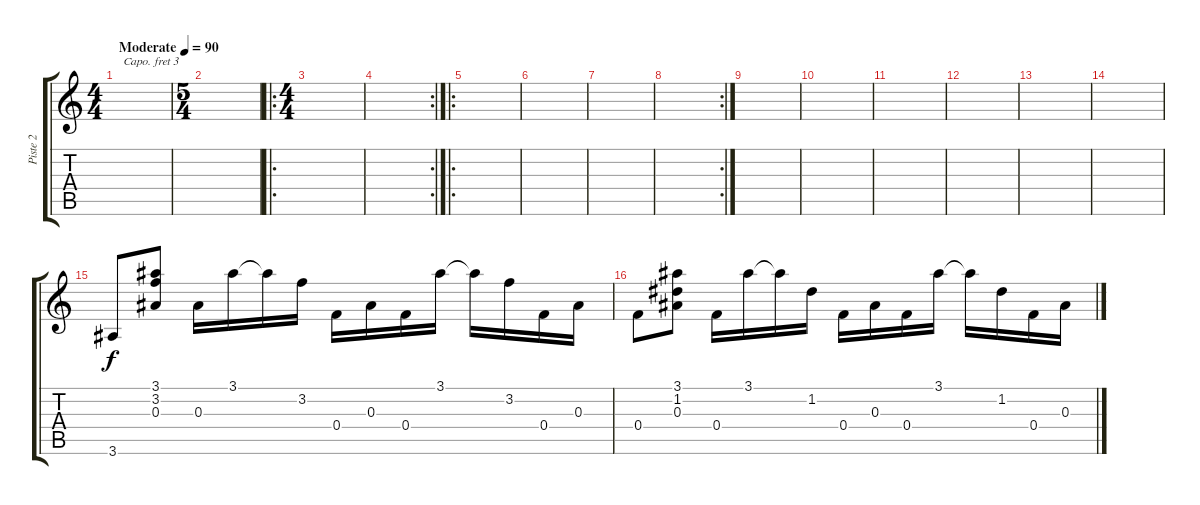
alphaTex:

\track ("Piste 2" "Piste 2") {instrument acousticguitarsteel}
\staff {score tabs}
\capo 3
\tuning (E4 B3 G3 D3 A2 E2) {hide}
\ts (4 4)
\tempo (90 "Moderate")
\clef g2
\ks c
|
\ts (5 4)
|
\ro
\ts (4 4)
|
\rc 2
|
\ro
|
|
|
\rc 2
|
|
|
|
|
|
|
3.6.8 (3.1 3.2 0.3).8 0.3.16 3.1.16 3.1{t}.16 3.2.16 0.4.16 0.3.16 0.4.16 3.1.16 3.1{t}.16 3.2.16 0.4.16 0.3.16 |
0.4.8 (3.1 1.2 0.3).8 0.4.16 3.1.16 3.1{t}.16 1.2.16 0.4.16 0.3.16 0.4.16 3.1.16 3.1{t}.16 1.2.16 0.4.16 0.3.16
